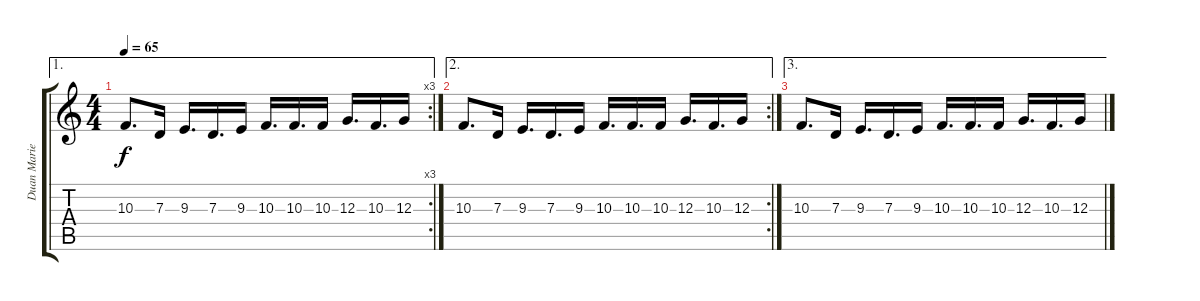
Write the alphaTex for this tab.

\track ("Duan Marie" "Duan Marie") {solo instrument viola}
\staff {score tabs}
\tuning (E4 B3 G3 D3 A2 E2) {hide}
\ae 1
\rc 3
\ts (4 4)
\tempo 65
\clef g2
\ks c
10.3.8{d dy f} 7.3.16 9.3.16{d} 7.3.16{d} 9.3.16 10.3.16{d} 10.3.16{d} 10.3.16 12.3.16{d} 10.3.16{d} 12.3.16 |
\ae 2
\rc 2
10.3.8{d} 7.3.16 9.3.16{d} 7.3.16{d} 9.3.16 10.3.16{d} 10.3.16{d} 10.3.16 12.3.16{d} 10.3.16{d} 12.3.16 |
\ae 3
10.3.8{d} 7.3.16 9.3.16{d} 7.3.16{d} 9.3.16 10.3.16{d} 10.3.16{d} 10.3.16 12.3.16{d} 10.3.16{d} 12.3.16
